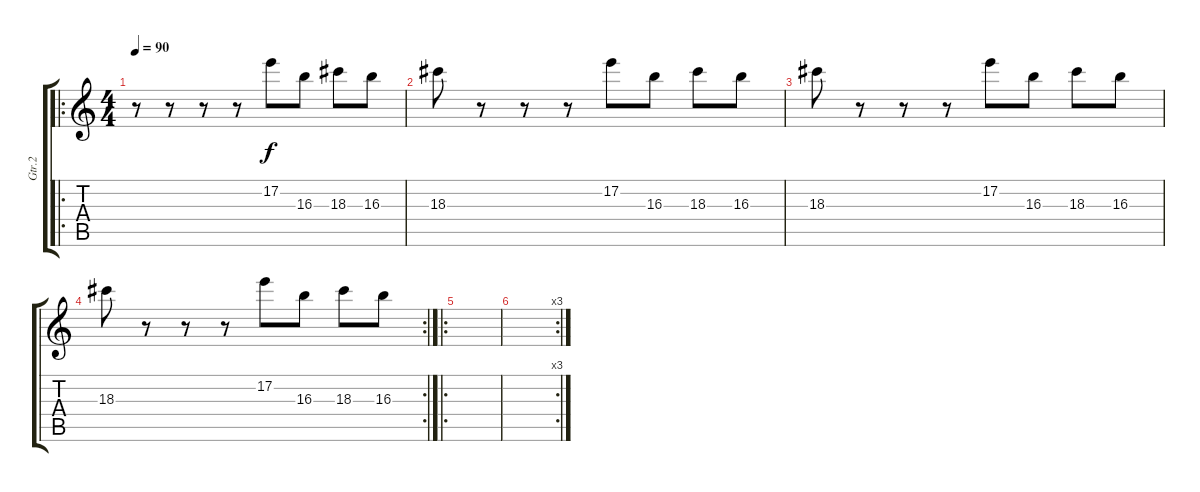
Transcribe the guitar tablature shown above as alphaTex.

\track ("Gtr.2" "Gtr.2") {instrument electricguitarjazz}
\staff {score tabs}
\tuning (E4 B3 G3 D3 A2 E2) {hide}
\ro
\ts (4 4)
\tempo 90
\clef g2
\ks c
r.8{dy f instrument electricguitarjazz} r.8 r.8 r.8 17.2.8 16.3.8 18.3.8 16.3.8 |
18.3.8 r.8 r.8 r.8 17.2.8 16.3.8 18.3.8 16.3.8 |
18.3.8 r.8 r.8 r.8 17.2.8 16.3.8 18.3.8 16.3.8 |
\rc 2
18.3.8 r.8 r.8 r.8 17.2.8 16.3.8 18.3.8 16.3.8 |
\ro
|
\rc 3
